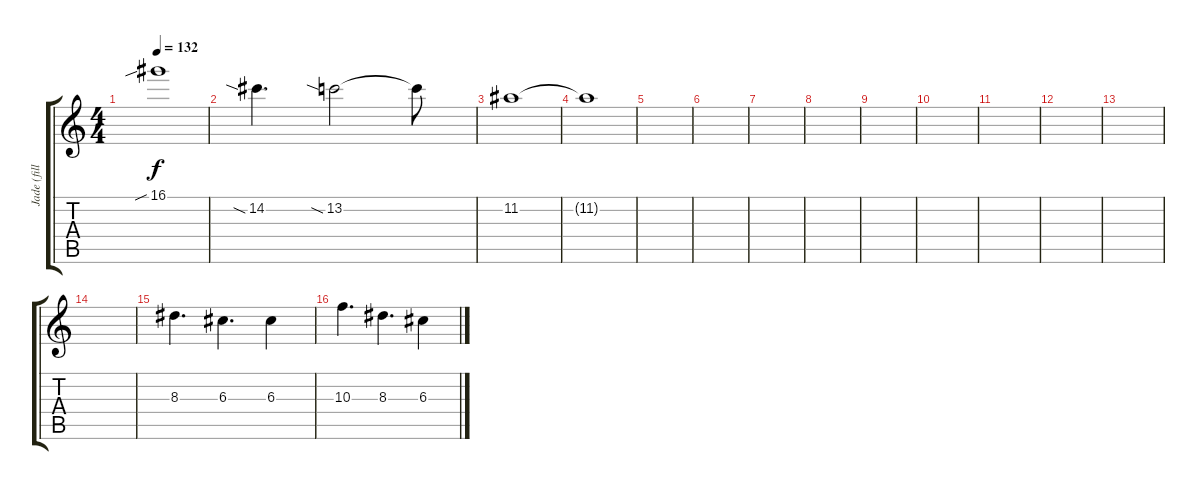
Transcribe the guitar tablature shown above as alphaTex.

\track ("Jade (fills)" "Jade (fill") {instrument distortionguitar}
\staff {score tabs}
\tuning (E4 B3 G3 D3 A2 E2) {hide}
\ts (4 4)
\tempo 132
\clef g2
\ks c
16.1{sib}.1{dy f} |
14.2{sia}.4{d} 13.2{sia}.2 13.2{t}.8 |
11.2.1 |
11.2{t}.1 |
|
|
|
|
|
|
|
|
|
|
8.3.4{d} 6.3.4{d} 6.3.4 |
10.3.4{d} 8.3.4{d} 6.3.4
